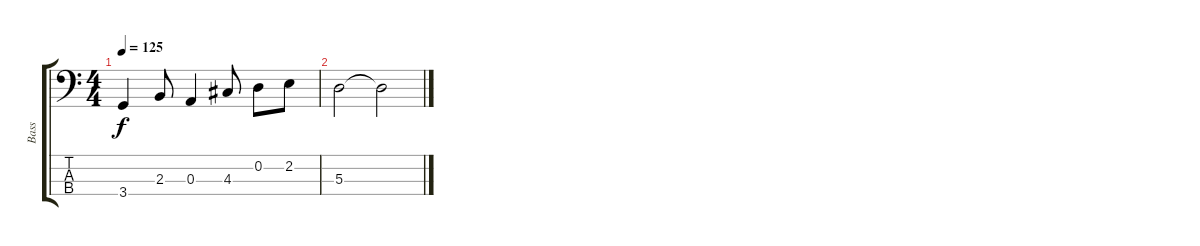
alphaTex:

\track ("Bass" "Bass") {instrument electricbassfinger}
\staff {score tabs}
\tuning (G2 D2 A1 E1) {hide}
\ts (4 4)
\tempo 125
\clef f4
\ks c
3.4.4{dy f} 2.3.8 0.3.4 4.3.8 0.2.8 2.2.8 |
5.3.2 5.3{t}.2
